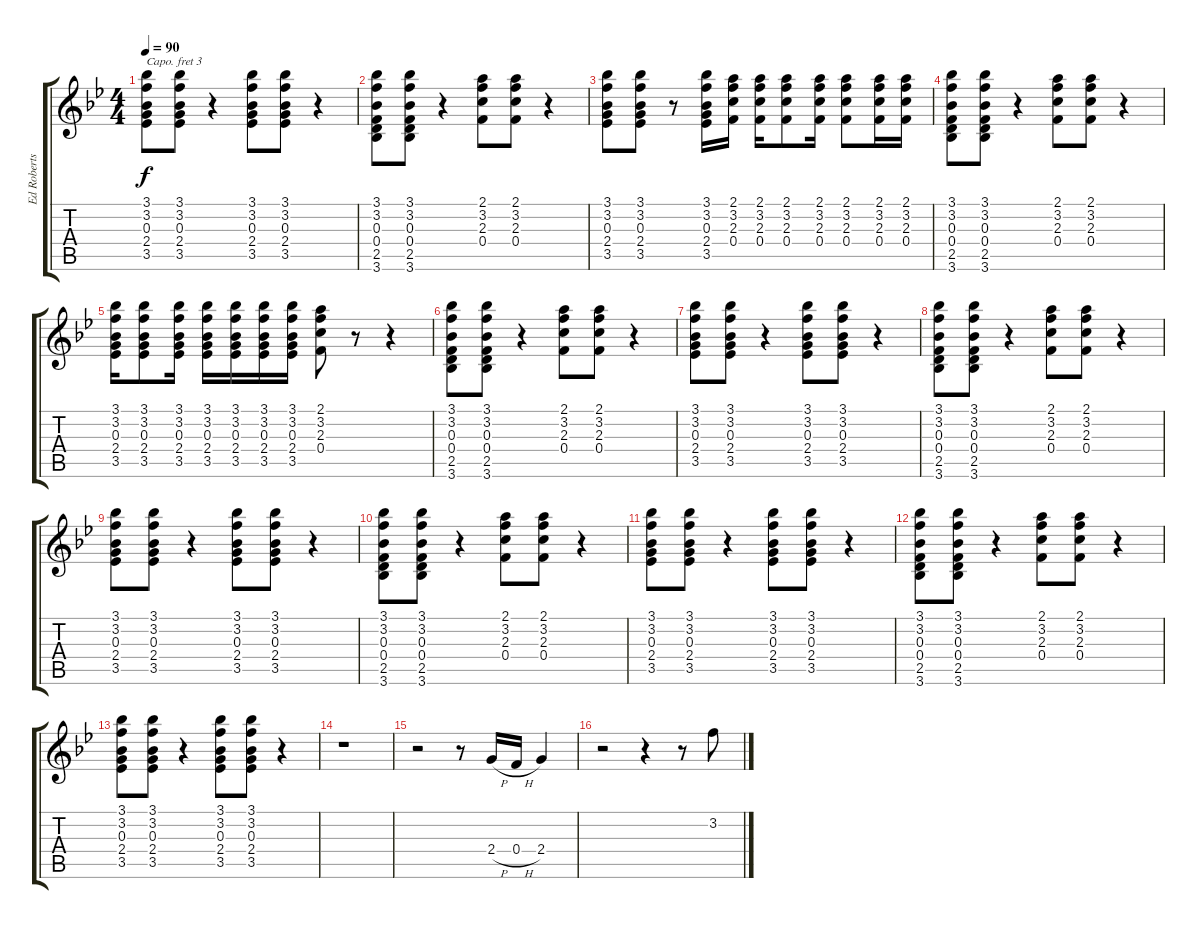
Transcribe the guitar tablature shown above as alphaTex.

\track ("Ed Robertson" "Ed Roberts") {instrument acousticguitarsteel}
\staff {score tabs}
\capo 3
\tuning (E4 B3 G3 D3 A2 E2) {hide}
\ts (4 4)
\tempo 90
\clef g2
\ks bb
(3.1 3.2 0.3 2.4 3.5).8{dy f} (3.1 3.2 0.3 2.4 3.5).8 r.4 (3.1 3.2 0.3 2.4 3.5).8 (3.1 3.2 0.3 2.4 3.5).8 r.4 |
(3.1 3.2 0.3 0.4 2.5 3.6).8 (3.1 3.2 0.3 0.4 2.5 3.6).8 r.4 (2.1 3.2 2.3 0.4).8 (2.1 3.2 2.3 0.4).8 r.4 |
(3.1 3.2 0.3 2.4 3.5).8 (3.1 3.2 0.3 2.4 3.5).8 r.8 (3.1 3.2 0.3 2.4 3.5).16 (2.1 3.2 2.3 0.4).16 (2.1 3.2 2.3 0.4).16 (2.1 3.2 2.3 0.4).8 (2.1 3.2 2.3 0.4).16 (2.1 3.2 2.3 0.4).8 (2.1 3.2 2.3 0.4).16 (2.1 3.2 2.3 0.4).16 |
(3.1 3.2 0.3 0.4 2.5 3.6).8 (3.1 3.2 0.3 0.4 2.5 3.6).8 r.4 (2.1 3.2 2.3 0.4).8 (2.1 3.2 2.3 0.4).8 r.4 |
(3.1 3.2 0.3 2.4 3.5).16 (3.1 3.2 0.3 2.4 3.5).8 (3.1 3.2 0.3 2.4 3.5).16 (3.1 3.2 0.3 2.4 3.5).16 (3.1 3.2 0.3 2.4 3.5).16 (3.1 3.2 0.3 2.4 3.5).16 (3.1 3.2 0.3 2.4 3.5).16 (2.1 3.2 2.3 0.4).8 r.8 r.4 |
(3.1 3.2 0.3 0.4 2.5 3.6).8 (3.1 3.2 0.3 0.4 2.5 3.6).8 r.4 (2.1 3.2 2.3 0.4).8 (2.1 3.2 2.3 0.4).8 r.4 |
(3.1 3.2 0.3 2.4 3.5).8 (3.1 3.2 0.3 2.4 3.5).8 r.4 (3.1 3.2 0.3 2.4 3.5).8 (3.1 3.2 0.3 2.4 3.5).8 r.4 |
(3.1 3.2 0.3 0.4 2.5 3.6).8 (3.1 3.2 0.3 0.4 2.5 3.6).8 r.4 (2.1 3.2 2.3 0.4).8 (2.1 3.2 2.3 0.4).8 r.4 |
(3.1 3.2 0.3 2.4 3.5).8 (3.1 3.2 0.3 2.4 3.5).8 r.4 (3.1 3.2 0.3 2.4 3.5).8 (3.1 3.2 0.3 2.4 3.5).8 r.4 |
(3.1 3.2 0.3 0.4 2.5 3.6).8 (3.1 3.2 0.3 0.4 2.5 3.6).8 r.4 (2.1 3.2 2.3 0.4).8 (2.1 3.2 2.3 0.4).8 r.4 |
(3.1 3.2 0.3 2.4 3.5).8 (3.1 3.2 0.3 2.4 3.5).8 r.4 (3.1 3.2 0.3 2.4 3.5).8 (3.1 3.2 0.3 2.4 3.5).8 r.4 |
(3.1 3.2 0.3 0.4 2.5 3.6).8 (3.1 3.2 0.3 0.4 2.5 3.6).8 r.4 (2.1 3.2 2.3 0.4).8 (2.1 3.2 2.3 0.4).8 r.4 |
(3.1 3.2 0.3 2.4 3.5).8 (3.1 3.2 0.3 2.4 3.5).8 r.4 (3.1 3.2 0.3 2.4 3.5).8 (3.1 3.2 0.3 2.4 3.5).8 r.4 |
r.1 |
r.2 r.8 2.4{h}.16 0.4{h}.16 2.4.4 |
r.2 r.4 r.8 3.2{h}.8
